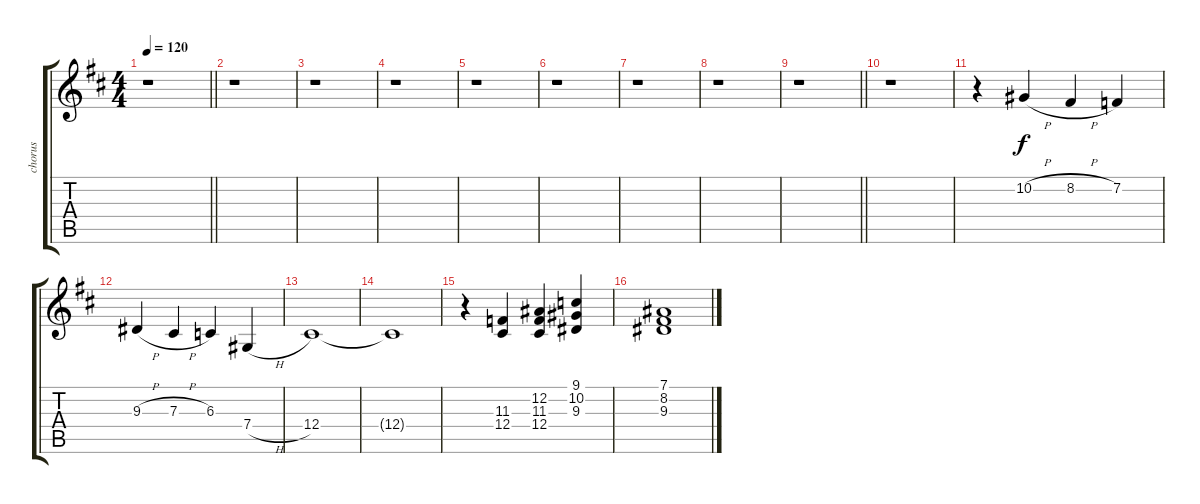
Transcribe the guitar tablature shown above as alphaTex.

\track ("chorus" "chorus") {instrument stringensemble1}
\staff {score tabs}
\tuning (Eb4 Bb3 Gb3 Db3 Ab2 Eb2) {hide}
\ts (4 4)
\tempo 120
\clef g2
\barLineRight lightlight
\ks bminor
r.1{dy f} |
r.1 |
r.1 |
r.1 |
r.1 |
r.1 |
r.1 |
r.1 |
\barLineRight lightlight
r.1 |
r.1 |
r.4 10.2{h}.4 8.2{h}.4 7.2.4 |
9.3{h}.4 7.3{h}.4 6.3.4 7.4{h}.4 |
12.4.1 |
12.4{t}.1 |
r.4 (11.3 12.4).4 (12.2 11.3 12.4).4 (9.1 10.2 9.3).4 |
(7.1 8.2 9.3).1
